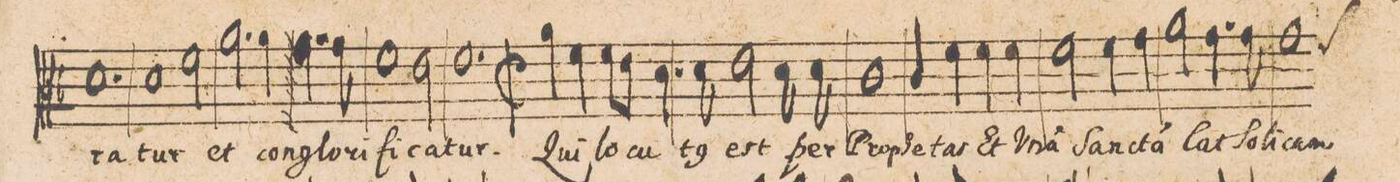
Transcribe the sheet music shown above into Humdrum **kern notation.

**kern	**text
*I"CANTVS.	*
*clefC3	*
*k[b-]	*
*met(C|)	*
*M3/2	*
1.d\	-ra-
=146-	=146-
1d\	-tur
2f\	et
=147-	=147-
2.a\	con-
4a\	-glo-
4.g\	-ri-
8g\	-fi-
=148-	=148-
1f\	-ca-
2e\	.
=149-	=149-
1.f\	-tur.
=150-	=150-
*M2/2	*
*met(C|)	*
*mmet(c|)	*
4a\	Qui
4f\	.
8f\L	lo-
8e\J	.
4.d\	-cu-
=151-	=151-
8d\	-t(us)
2e\	est
8d\	per
8d\	Pro-
=152-	=152-
1c\	-phe-
=153-	=153-
4c/	-tas
4f\	Et
4f\	V-
4f\	-na(m)
=154-	=154-
2f\	Sanc-
4f\	-ta(m)
4g\	.
=155-	=155-
2a\	Ca-
4.g\	-tho-
8g\	-li-
=156-	=156-
*custos:f	*
1g\	-cam
=157-	=157-
*-	*-
